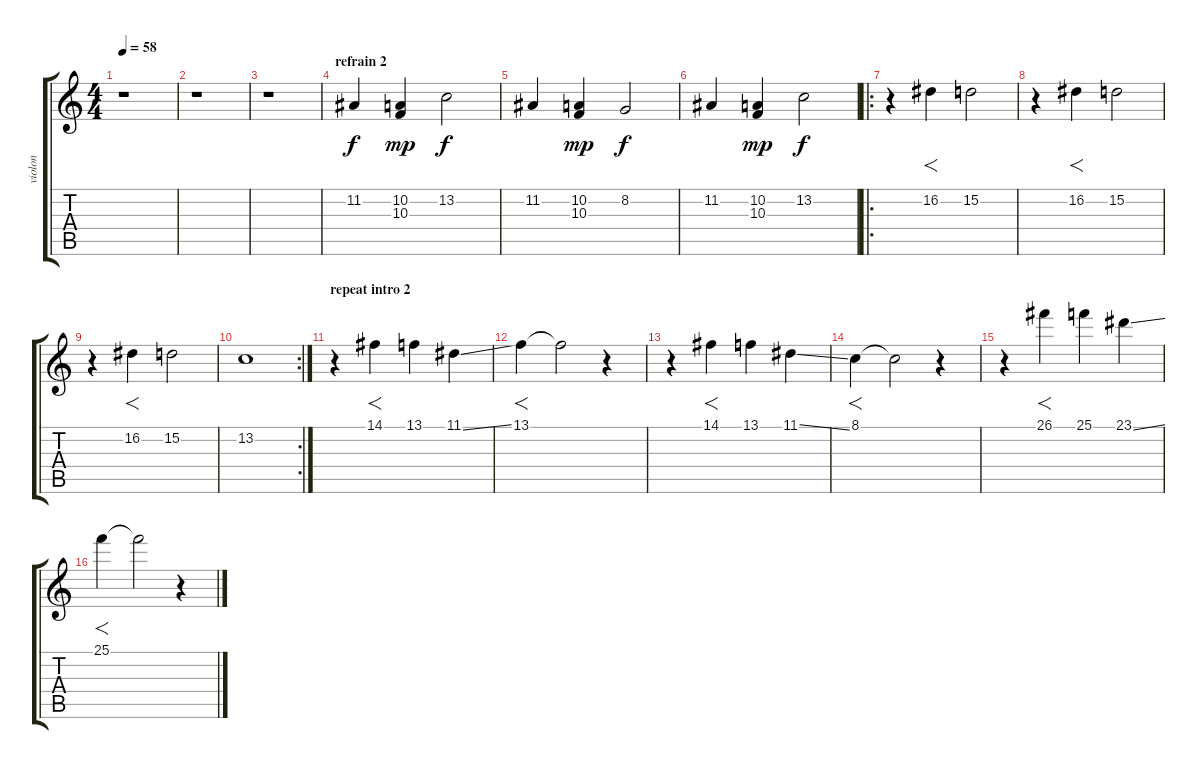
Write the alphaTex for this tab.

\track ("violon" "violon") {instrument violin}
\staff {score tabs}
\tuning (E4 B3 G3 D3 A2 E2) {hide}
\ts (4 4)
\tempo 58
\clef g2
\ks c
r.1{dy f} |
r.1 |
r.1 |
\section ("" "refrain 2")
11.2.4 (10.2 10.3).4{dy mp} 13.2.2{dy f} |
11.2.4 (10.2 10.3).4{dy mp} 8.2.2{dy f} |
11.2.4 (10.2 10.3).4{dy mp} 13.2.2{dy f} |
\ro
r.4 16.2.4{f} 15.2.2 |
r.4 16.2.4{f} 15.2.2 |
r.4 16.2.4{f} 15.2.2 |
\rc 2
13.2.1 |
\section ("" "repeat intro 2")
r.4 14.1.4{f} 13.1.4 11.1{ss}.4 |
13.1.4{f} 13.1{t}.2 r.4 |
r.4 14.1.4{f} 13.1.4 11.1{ss}.4 |
8.1.4{f} 8.1{t}.2 r.4 |
r.4 26.1.4{f} 25.1.4 23.1{ss}.4 |
25.1.4{f} 25.1{t}.2 r.4
